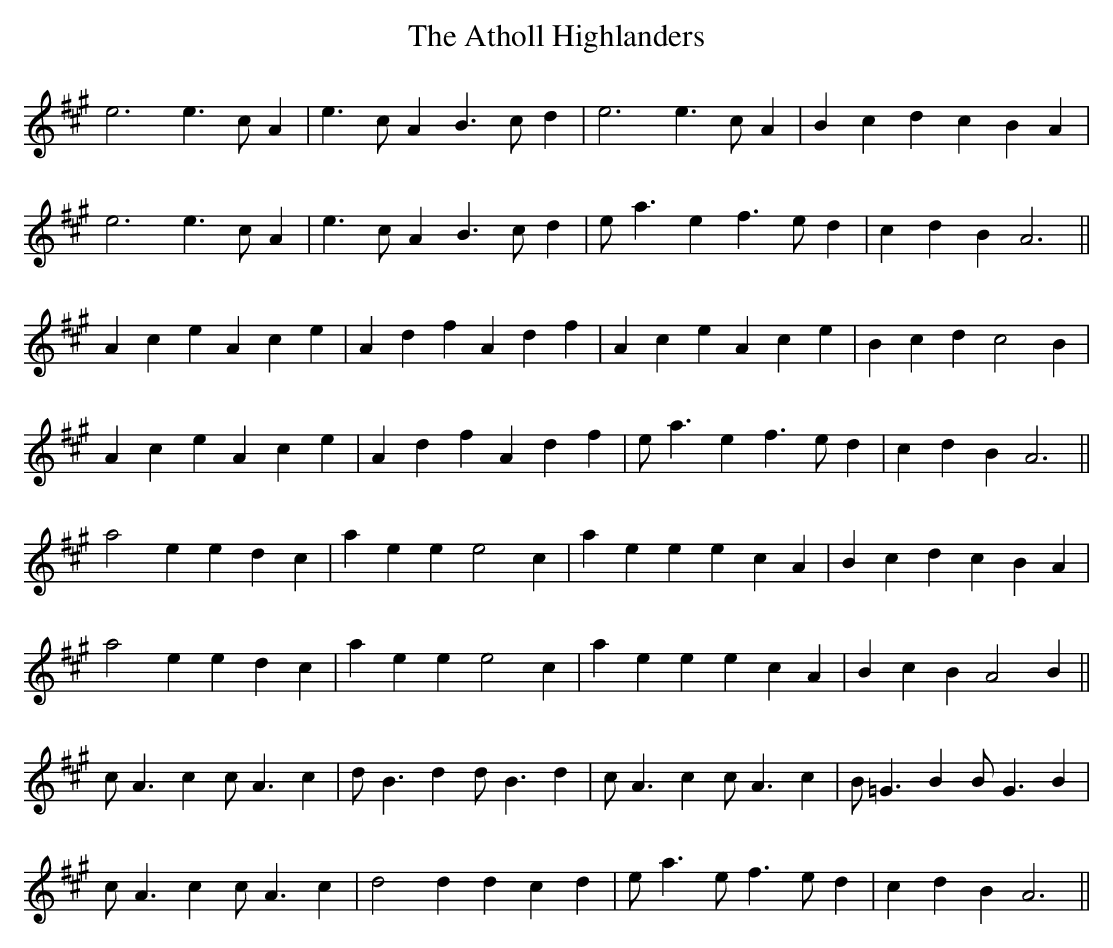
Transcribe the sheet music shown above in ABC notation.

X:1
T:Atholl Highlanders, The
M:6/8l
K:A
e6 e3cA2 | e3cA2 B3cd2 | e6 e3cA2 | B2c2d2 c2B2A2 |
e6 e3cA2 | e3cA2 B3cd2 | ea3e2 f3ed2 | c2d2B2 A6||
A2c2e2 A2c2e2 | A2d2f2 A2d2f2 | A2c2e2 A2c2e2 | B2c2d2 c4B2 |
A2c2e2 A2c2e2 | A2d2f2 A2d2f2 | ea3e2 f3ed2 | c2d2B2 A6||
a4e2 e2d2c2 | a2e2e2 e4c2 | a2e2e2 e2c2A2 | B2c2d2 c2B2A2 |
a4 e2 e2d2c2 | a2e2e2 e4 c2 | a2e2e2 e2c2A2 | B2c2B2 A4B2||
cA3c2 cA3c2 | dB3d2 dB3d2 | cA3c2 cA3c2 | B=G3B2 BG3B2 |
cA3c2 cA3c2 | d4 d2 d2c2d2 | ea3e f3ed2 | c2d2B2 A6||
